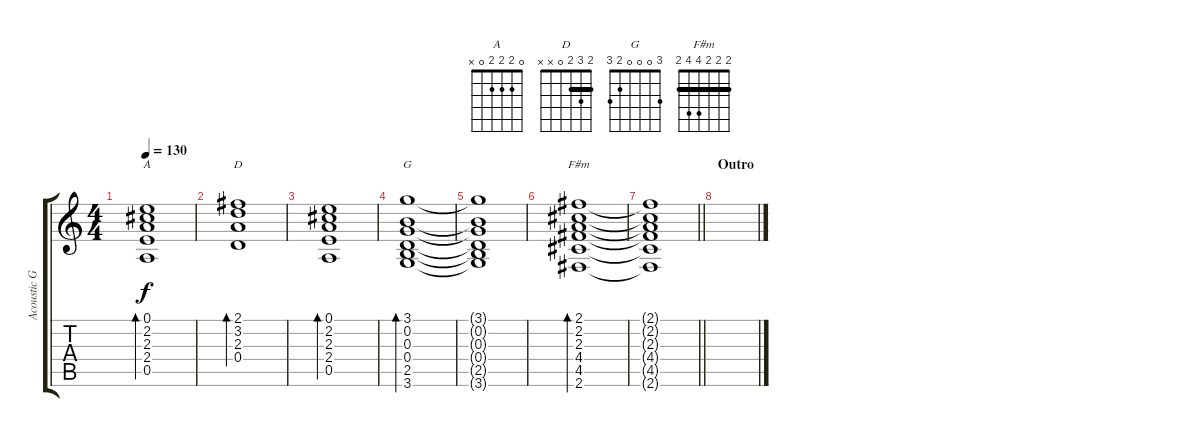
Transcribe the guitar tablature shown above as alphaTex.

\track ("Acoustic Guitar" "Acoustic G") {instrument acousticguitarsteel}
\staff {score tabs}
\tuning (E4 B3 G3 D3 A2 E2) {hide}
\chord ("A" 0 2 2 2 0 x)
\chord ("D" 2 3 2 0 x x) {barre 2}
\chord ("G" 3 0 0 0 2 3)
\chord ("F#m" 2 2 2 4 4 2) {barre 2}
\ts (4 4)
\tempo 130
\clef g2
\ks c
(0.1 2.2 2.3 2.4 0.5).1{bd 120 ch "A" dy f} |
(2.1 3.2 2.3 0.4).1{bd 120 ch "D"} |
(0.1 2.2 2.3 2.4 0.5).1{bd 120} |
(3.1 0.2 0.3 0.4 2.5 3.6).1{bd 120 ch "G"} |
(3.1{t} 0.2{t} 0.3{t} 0.4{t} 2.5{t} 3.6{t}).1 |
(2.1 2.2 2.3 4.4 4.5 2.6).1{bd 120 ch "F#m"} |
\barLineRight lightlight
(2.1{t} 2.2{t} 2.3{t} 4.4{t} 4.5{t} 2.6{t}).1 |
\section ("" "Outro")
